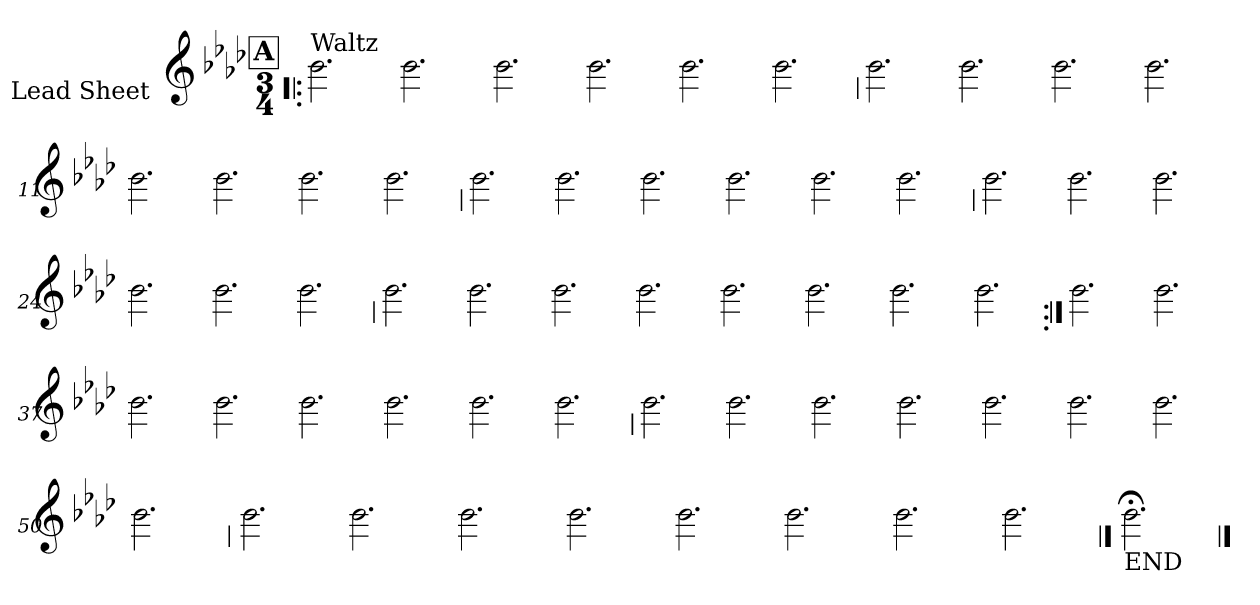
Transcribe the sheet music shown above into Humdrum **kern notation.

**kern
*part1
*staff1
*I"Lead Sheet
*stria0
*clefG2
*k[b-e-a-d-]
*f:
*M3/4
!!LO:REH:place=s1:a:t=A
=1!|:
!LO:TX:a:t=Waltz
2.b-
=2-
2.b-
=3-
2.b-
=4-
2.b-
=5-
2.b-
=6-
2.b-
!!LO:LB:g=z
=7
2.b-
=8-
2.b-
=9-
2.b-
=10-
2.b-
=11-
2.b-
=12-
2.b-
=13-
2.b-
=14-
2.b-
!!LO:LB:g=z
=15
2.b-
=16-
2.b-
=17-
2.b-
=18-
2.b-
=19-
2.b-
=20-
2.b-
!!LO:LB:g=z
=21
2.b-
=22-
2.b-
=23-
2.b-
=24-
2.b-
=25-
2.b-
=26-
2.b-
!!LO:LB:g=z
=27
2.b-
=28-
2.b-
=29-
2.b-
=30-
2.b-
=31-
2.b-
=32-
2.b-
=33-
2.b-
=34-
2.b-
!!LO:LB:g=z
=35:|!
2.b-
=36-
2.b-
=37-
2.b-
=38-
2.b-
=39-
2.b-
=40-
2.b-
=41-
2.b-
=42-
2.b-
!!LO:LB:g=z
=43
2.b-
=44-
2.b-
=45-
2.b-
=46-
2.b-
=47-
2.b-
=48-
2.b-
=49-
2.b-
=50-
2.b-
!!LO:LB:g=z
=51
2.b-
=52-
2.b-
=53-
2.b-
=54-
2.b-
=55-
2.b-
=56-
2.b-
=57-
2.b-
=58-
2.b-
==59
!LO:TX:b:t=END
2.b-;
==
*-
